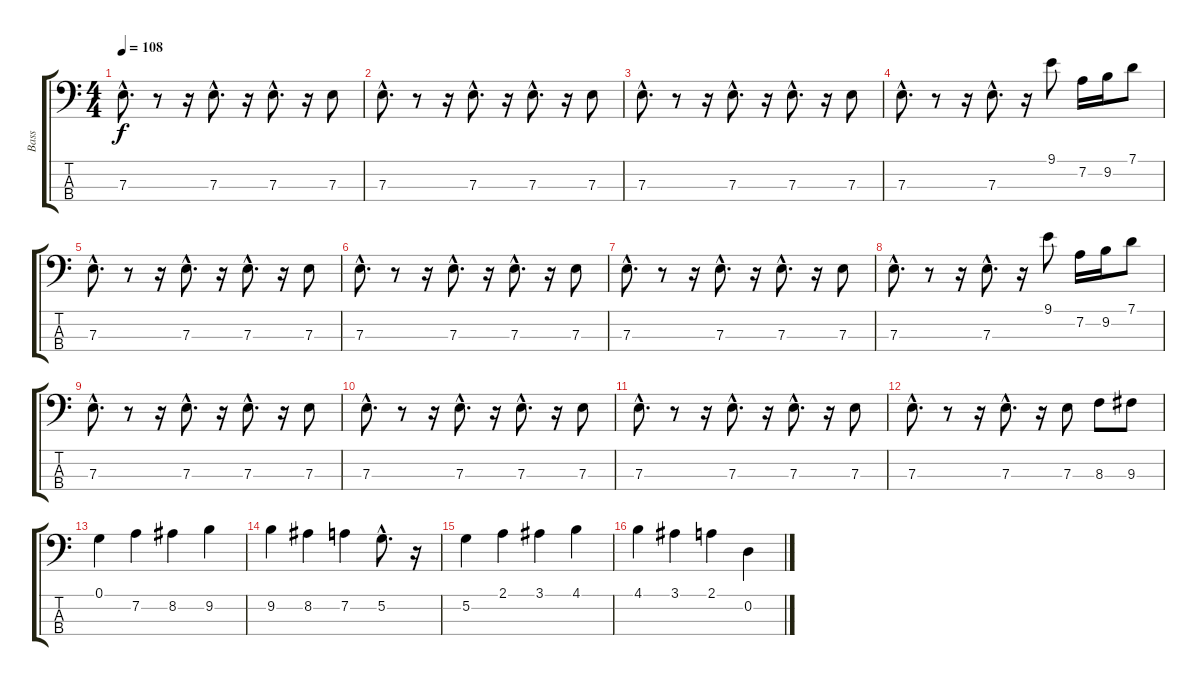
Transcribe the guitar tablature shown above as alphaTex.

\track ("Bass" "Bass") {instrument fretlessbass}
\staff {score tabs}
\tuning (G2 D2 A1 E1) {hide}
\ts (4 4)
\tempo 108
\clef f4
\ks c
7.3{hac}.8{d dy f} r.8 r.16 7.3{hac}.8{d} r.16 7.3{hac}.8{d} r.16 7.3.8 |
7.3{hac}.8{d} r.8 r.16 7.3{hac}.8{d} r.16 7.3{hac}.8{d} r.16 7.3.8 |
7.3{hac}.8{d} r.8 r.16 7.3{hac}.8{d} r.16 7.3{hac}.8{d} r.16 7.3.8 |
7.3{hac}.8{d} r.8 r.16 7.3{hac}.8{d} r.16 9.1.8 7.2.16 9.2.16 7.1.8 |
7.3{hac}.8{d} r.8 r.16 7.3{hac}.8{d} r.16 7.3{hac}.8{d} r.16 7.3.8 |
7.3{hac}.8{d} r.8 r.16 7.3{hac}.8{d} r.16 7.3{hac}.8{d} r.16 7.3.8 |
7.3{hac}.8{d} r.8 r.16 7.3{hac}.8{d} r.16 7.3{hac}.8{d} r.16 7.3.8 |
7.3{hac}.8{d} r.8 r.16 7.3{hac}.8{d} r.16 9.1.8 7.2.16 9.2.16 7.1.8 |
7.3{hac}.8{d} r.8 r.16 7.3{hac}.8{d} r.16 7.3{hac}.8{d} r.16 7.3.8 |
7.3{hac}.8{d} r.8 r.16 7.3{hac}.8{d} r.16 7.3{hac}.8{d} r.16 7.3.8 |
7.3{hac}.8{d} r.8 r.16 7.3{hac}.8{d} r.16 7.3{hac}.8{d} r.16 7.3.8 |
7.3{hac}.8{d} r.8 r.16 7.3{hac}.8{d} r.16 7.3.8 8.3.8 9.3.8 |
0.1.4 7.2.4 8.2.4 9.2.4 |
9.2.4 8.2.4 7.2.4 5.2{hac}.8{d} r.16 |
5.2.4 2.1.4 3.1.4 4.1.4 |
4.1.4 3.1.4 2.1.4 0.2.4
